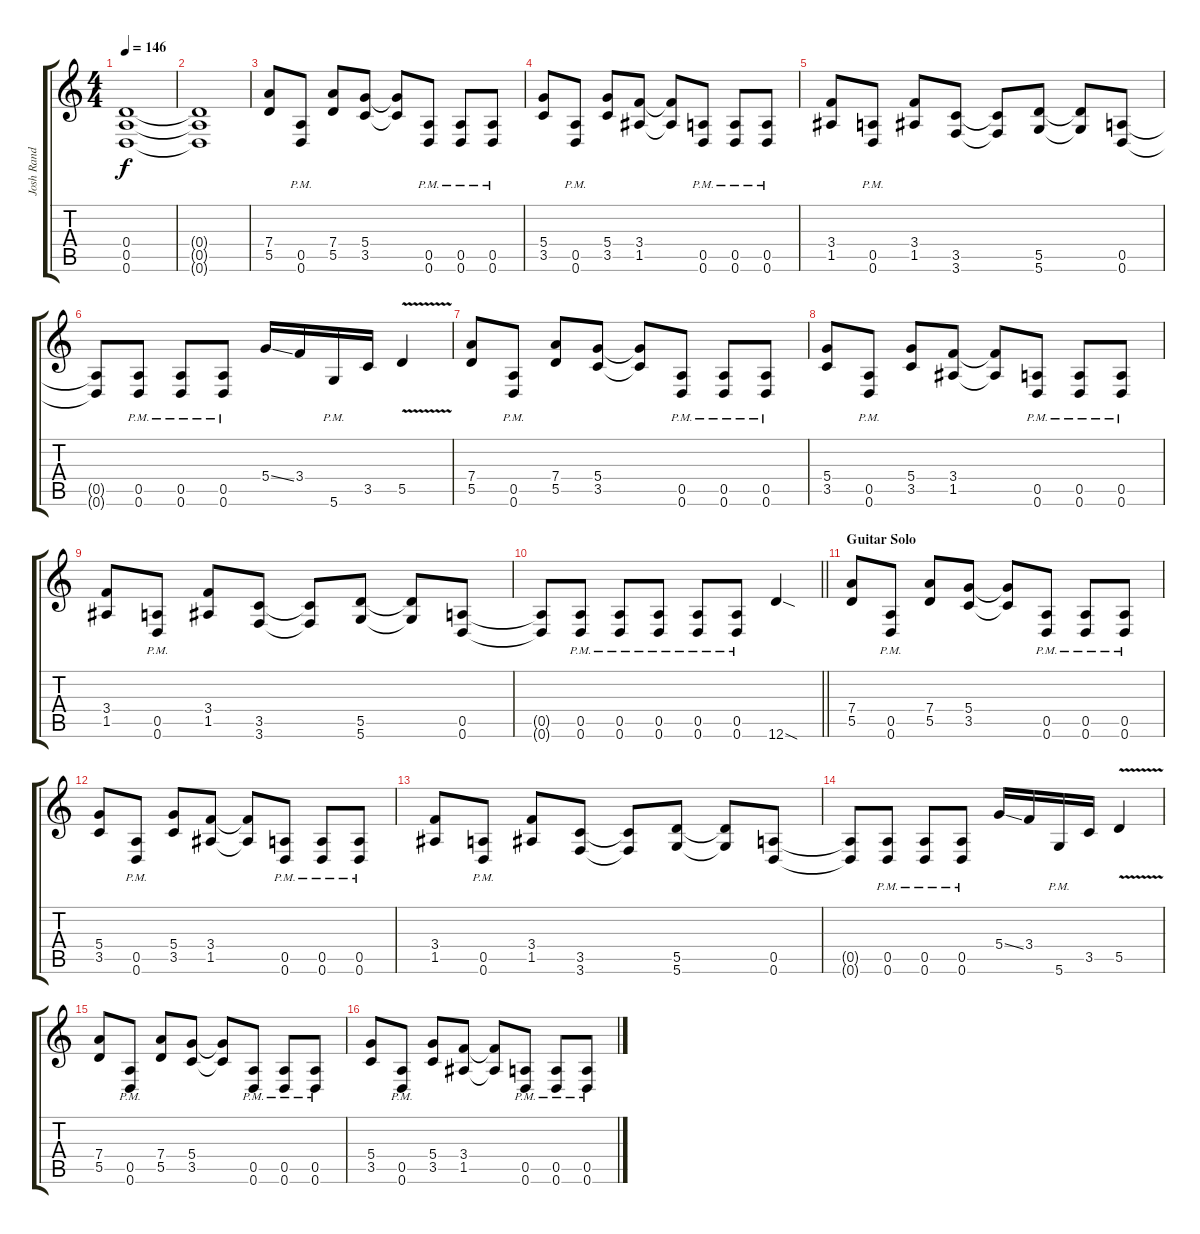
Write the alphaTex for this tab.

\track ("Josh Rand" "Josh Rand") {instrument distortionguitar}
\staff {score tabs}
\tuning (E4 B3 G3 D3 A2 D2) {hide}
\ts (4 4)
\tempo 146
\clef g2
\ks c
(0.4{t} 0.5{t} 0.6{t}).1{dy f} |
(0.4{t} 0.5{t} 0.6{t}).1 |
(7.4 5.5).8{volume 13} (0.5{pm} 0.6{pm}).8 (7.4 5.5).8 (5.4 3.5).8 (5.4{t} 3.5{t}).8 (0.5{pm} 0.6{pm}).8 (0.5{pm} 0.6{pm}).8 (0.5{pm} 0.6{pm}).8 |
(5.4 3.5).8 (0.5{pm} 0.6{pm}).8 (5.4 3.5).8 (3.4 1.5).8 (3.4{t} 1.5{t}).8 (0.5{pm} 0.6{pm}).8 (0.5{pm} 0.6{pm}).8 (0.5{pm} 0.6{pm}).8 |
(3.4 1.5).8 (0.5{pm} 0.6{pm}).8 (3.4 1.5).8 (3.5 3.6).8 (3.5{t} 3.6{t}).8 (5.5 5.6).8 (5.5{t} 5.6{t}).8 (0.5 0.6).8 |
(0.5{t} 0.6{t}).8 (0.5{pm} 0.6{pm}).8 (0.5{pm} 0.6{pm}).8 (0.5{pm} 0.6{pm}).8 5.4{ss}.16 3.4.16 5.6{pm}.16 3.5.16 5.5{v}.4 |
(7.4 5.5).8 (0.5{pm} 0.6{pm}).8 (7.4 5.5).8 (5.4 3.5).8 (5.4{t} 3.5{t}).8 (0.5{pm} 0.6{pm}).8 (0.5{pm} 0.6{pm}).8 (0.5{pm} 0.6{pm}).8 |
(5.4 3.5).8 (0.5{pm} 0.6{pm}).8 (5.4 3.5).8 (3.4 1.5).8 (3.4{t} 1.5{t}).8 (0.5{pm} 0.6{pm}).8 (0.5{pm} 0.6{pm}).8 (0.5{pm} 0.6{pm}).8 |
(3.4 1.5).8 (0.5{pm} 0.6{pm}).8 (3.4 1.5).8 (3.5 3.6).8 (3.5{t} 3.6{t}).8 (5.5 5.6).8 (5.5{t} 5.6{t}).8 (0.5 0.6).8 |
\barLineRight lightlight
(0.5{t} 0.6{t}).8 (0.5{pm} 0.6{pm}).8 (0.5{pm} 0.6{pm}).8 (0.5{pm} 0.6{pm}).8 (0.5{pm} 0.6{pm}).8 (0.5{pm} 0.6{pm}).8 12.6{sod}.4 |
\section ("" "Guitar Solo")
(7.4 5.5).8 (0.5{pm} 0.6{pm}).8 (7.4 5.5).8 (5.4 3.5).8 (5.4{t} 3.5{t}).8 (0.5{pm} 0.6{pm}).8 (0.5{pm} 0.6{pm}).8 (0.5{pm} 0.6{pm}).8 |
(5.4 3.5).8 (0.5{pm} 0.6{pm}).8 (5.4 3.5).8 (3.4 1.5).8 (3.4{t} 1.5{t}).8 (0.5{pm} 0.6{pm}).8 (0.5{pm} 0.6{pm}).8 (0.5{pm} 0.6{pm}).8 |
(3.4 1.5).8 (0.5{pm} 0.6{pm}).8 (3.4 1.5).8 (3.5 3.6).8 (3.5{t} 3.6{t}).8 (5.5 5.6).8 (5.5{t} 5.6{t}).8 (0.5 0.6).8 |
(0.5{t} 0.6{t}).8 (0.5{pm} 0.6{pm}).8 (0.5{pm} 0.6{pm}).8 (0.5{pm} 0.6{pm}).8 5.4{ss}.16 3.4.16 5.6{pm}.16 3.5.16 5.5{v}.4 |
(7.4 5.5).8 (0.5{pm} 0.6{pm}).8 (7.4 5.5).8 (5.4 3.5).8 (5.4{t} 3.5{t}).8 (0.5{pm} 0.6{pm}).8 (0.5{pm} 0.6{pm}).8 (0.5{pm} 0.6{pm}).8 |
(5.4 3.5).8 (0.5{pm} 0.6{pm}).8 (5.4 3.5).8 (3.4 1.5).8 (3.4{t} 1.5{t}).8 (0.5{pm} 0.6{pm}).8 (0.5{pm} 0.6{pm}).8 (0.5{pm} 0.6{pm}).8
